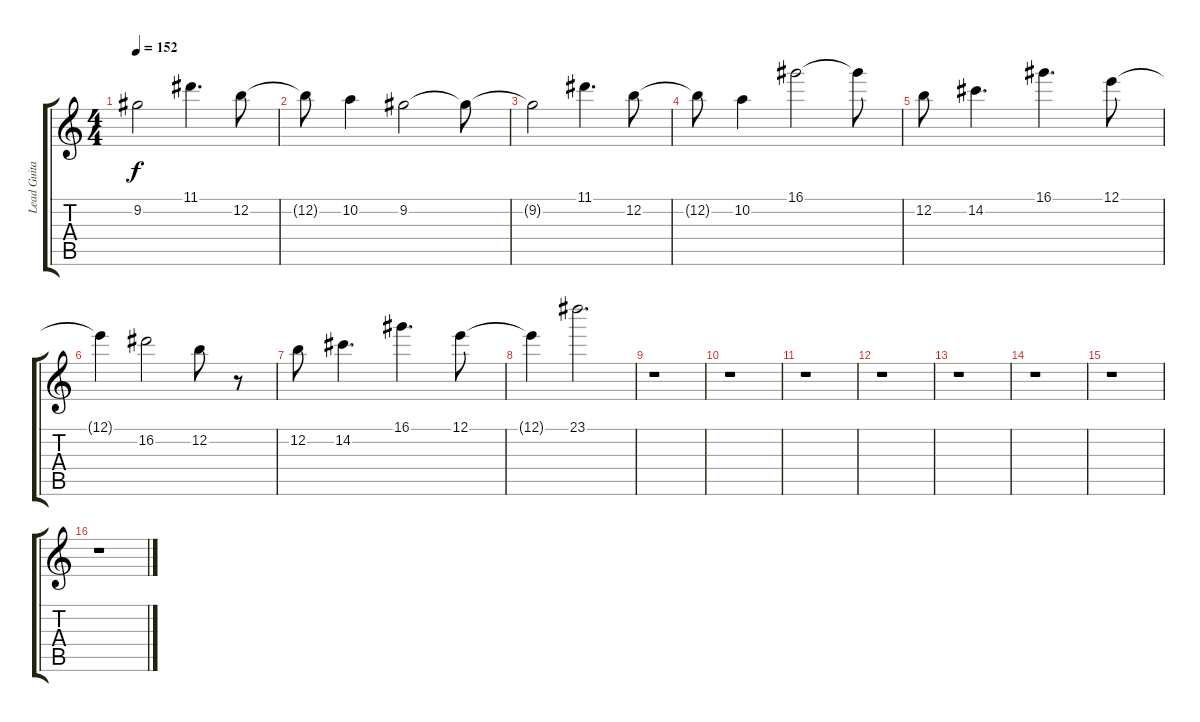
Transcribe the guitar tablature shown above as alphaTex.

\track ("Lead Guitar " "Lead Guita") {instrument distortionguitar}
\staff {score tabs}
\tuning (E4 B3 G3 D3 A2 D2) {hide}
\ts (4 4)
\tempo 152
\clef g2
\ks c
9.2.2{dy f} 11.1.4{d} 12.2.8 |
12.2{t}.8 10.2.4 9.2.2 9.2{t}.8 |
9.2{t}.2 11.1.4{d} 12.2.8 |
12.2{t}.8 10.2.4 16.1.2 16.1{t}.8 |
12.2.8 14.2.4{d} 16.1.4{d} 12.1.8 |
12.1{t}.4 16.2.2 12.2.8 r.8 |
12.2.8 14.2.4{d} 16.1.4{d} 12.1.8 |
12.1{t}.4 23.1.2{d} |
r.1 |
r.1 |
r.1 |
r.1 |
r.1 |
r.1 |
r.1 |
r.1
